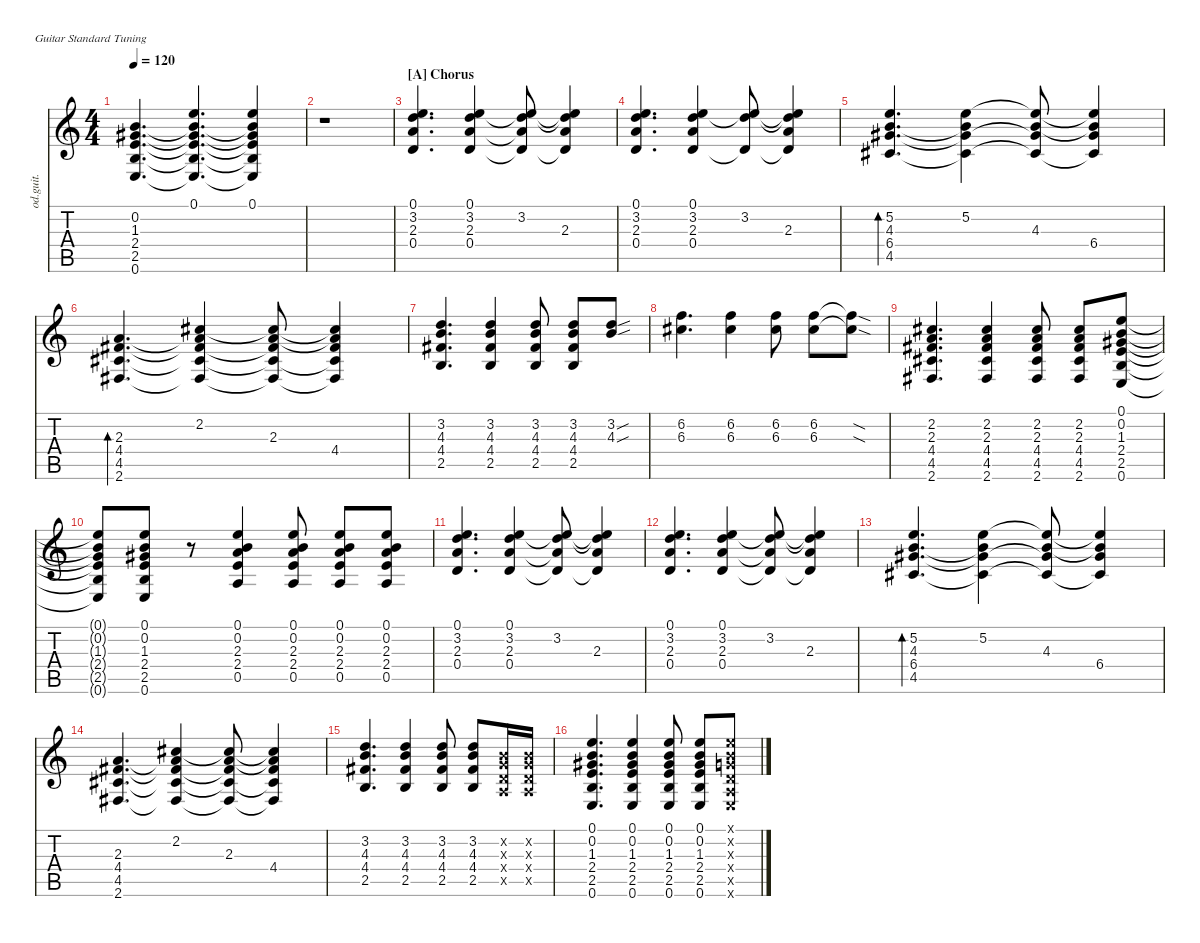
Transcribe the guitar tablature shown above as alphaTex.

\defaultSystemsLayout 4
\hideDynamics
\bracketExtendMode nobrackets
\track ("Overdriven Guitar 2" "od.guit.") {instrument overdrivenguitar}
\staff {score tabs}
\tuning (E4 B3 G3 D3 A2 E2)
\ts (4 4)
\tempo 120
\clef g2
\ks c
(0.2 1.3{acc #} 2.4 2.5 0.6).4{d dy mf beam Up} (0.1 0.2{t} 1.3{t acc #} 2.4{t} 2.5{t} 0.6{t}).4{d beam Up} (0.1 0.2{t} 1.3{t acc #} 2.4{t} 2.5{t} 0.6{t}).4{beam Up} |
r.1{beam Down} |
\section ("A" "Chorus")
(0.1 3.2 2.3 0.4).4{d beam Up} (0.4 2.3 3.2 0.1).4{beam Up} (3.2 2.3{t} 0.4{t} 0.1{t}).8{beam Up} (2.3 3.2{t} 0.4{t} 0.1{t}).4{beam Up} |
(0.1 3.2 2.3 0.4).4{d beam Up} (0.4 2.3 3.2 0.1).4{beam Up} (3.2 0.4{t} 0.1{t}).8{beam Up} (2.3 0.1{t} 3.2{t} 0.4{t}).4{beam Up} |
(5.2 4.3 6.4{acc #} 4.5{acc #}).4{d bd 476 beam Up} (5.2 4.3{t} 6.4{t acc #} 4.5{t acc #}).4{beam Down} (4.3 6.4{t acc #} 5.2{t} 4.5{t acc #}).8{beam Up} (6.4{acc #} 4.3{t} 4.5{t acc #} 5.2{t}).4{beam Up} |
(2.3 4.4{acc #} 4.5{acc #} 2.6{acc #}).4{d bd 475 beam Up} (2.2{acc #} 2.3{t} 4.4{t acc #} 4.5{t acc #} 2.6{t acc #}).4{beam Up} (2.3 4.4{t acc #} 2.2{t acc #} 4.5{t acc #} 2.6{t acc #}).8{beam Up} (4.4{acc #} 2.2{t acc #} 2.3{t} 4.5{t acc #} 2.6{t acc #}).4{beam Up} |
(3.2 4.3 4.4{acc #} 2.5).4{d beam Up} (3.2 4.3 4.4{acc #} 2.5).4{beam Up} (3.2 4.3 4.4{acc #} 2.5).8{beam Up} (3.2 4.3 2.5 4.4{acc #}).8{beam Up} (3.2{sou} 4.3{sou}).8{beam Up} |
(6.2 6.3{acc #}).4{d beam Down} (6.3{acc #} 6.2).4{beam Down} (6.2 6.3{acc #}).8{beam Down} (6.3{acc #} 6.2).8{beam Down} (6.2{sod t} 6.3{sod t acc #}).8{beam Down} |
(2.2{acc #} 2.3 4.4{acc #} 4.5{acc #} 2.6{acc #}).4{d beam Up} (2.6{acc #} 4.5{acc #} 4.4{acc #} 2.2{acc #} 2.3).4{beam Up} (2.3 2.2{acc #} 4.4{acc #} 4.5{acc #} 2.6{acc #}).8{beam Up} (2.6{acc #} 4.5{acc #} 4.4{acc #} 2.3 2.2{acc #}).8{beam Up} (0.1 0.2 1.3{acc #} 2.4 2.5 0.6).8{beam Up} |
(0.1{t} 0.2{t} 1.3{t acc #} 2.4{t} 2.5{t} 0.6{t}).8{beam Up} (0.1 0.2 1.3{acc #} 2.4 2.5 0.6).8{beam Up} r.8{beam Down} (0.1 0.2 2.3 2.4 0.5).4{beam Up} (0.1 0.2 2.3 2.4 0.5).8{beam Up} (0.5 2.4 2.3 0.2 0.1).8{beam Up} (0.5 2.4 2.3 0.2 0.1).8{beam Up} |
(0.1 3.2 2.3 0.4).4{d beam Up} (0.4 2.3 3.2 0.1).4{beam Up} (3.2 0.4{t} 0.1{t} 2.3{t}).8{beam Up} (2.3 0.1{t} 3.2{t} 0.4{t}).4{beam Up} |
(0.1 3.2 2.3 0.4).4{d beam Up} (0.4 2.3 3.2 0.1).4{beam Up} (3.2 0.4{t} 0.1{t} 2.3{t}).8{beam Up} (2.3 0.1{t} 3.2{t} 0.4{t}).4{beam Up} |
(4.5{acc #} 6.4{acc #} 4.3 5.2).4{d bd 474 beam Up} (5.2 4.3{t} 6.4{t acc #} 4.5{t acc #}).4{beam Down} (4.3 6.4{t acc #} 4.5{t acc #} 5.2{t}).8{beam Up} (6.4{acc #} 4.3{t} 5.2{t} 4.5{t acc #}).4{beam Up} |
(2.3 4.4{acc #} 4.5{acc #} 2.6{acc #}).4{d beam Up} (2.2{acc #} 2.3{t} 4.4{t acc #} 2.6{t acc #} 4.5{t acc #}).4{beam Up} (2.3 4.4{t acc #} 2.2{t acc #} 2.6{t acc #} 4.5{t acc #}).8{beam Up} (4.4{acc #} 2.3{t} 4.5{t acc #} 2.6{t acc #} 2.2{t acc #}).4{beam Up} |
(3.2 4.3 4.4{acc #} 2.5).4{d beam Up} (2.5 4.4{acc #} 4.3 3.2).4{beam Up} (3.2 4.3 4.4{acc #} 2.5).8{beam Up} (2.5 4.4{acc #} 4.3 3.2).8{beam Up} (0.2{x} 0.3{x} 0.4{x} 0.5{x}).16{beam Up} (0.5{x} 0.4{x} 0.3{x} 0.2{x}).16{beam Up} |
(0.1 0.2 1.3{acc #} 2.4 2.5 0.6).4{d beam Up} (0.6 2.5 2.4 1.3{acc #} 0.2 0.1).4{beam Up} (0.1 0.2 1.3{acc #} 2.4 2.5 0.6).8{beam Up} (0.6 2.5 2.4 1.3{acc #} 0.2 0.1).8{beam Up} (0.1{x} 0.2{x} 0.3{x} 0.4{x} 0.5{x} 0.6{x}).8{beam Up}
